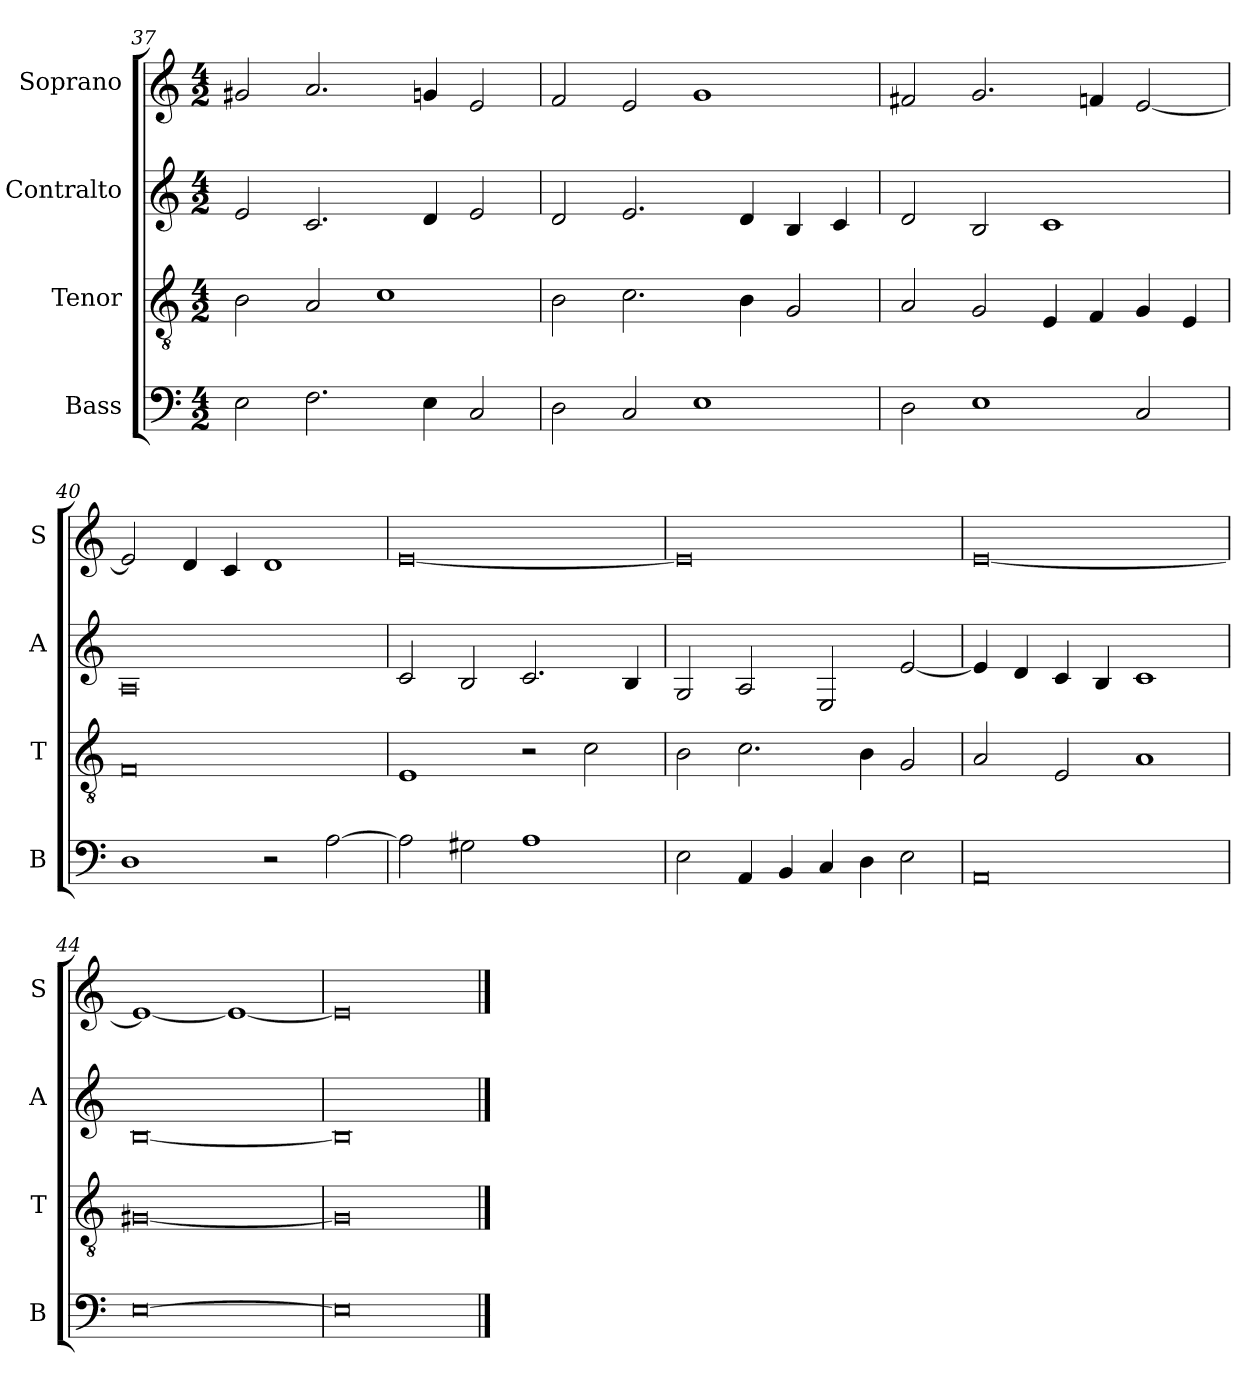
**kern	**kern	**kern	**kern
*part4	*part3	*part2	*part1
*staff4	*staff3	*staff2	*staff1
*I"Bass	*I"Tenor	*I"Contralto	*I"Soprano
*I'B	*I'T	*I'A	*I'S
*clefF4	*clefGv2	*clefG2	*clefG2
*k[]	*k[]	*k[]	*k[]
*E:phr	*E:phr	*E:phr	*E:phr
*M4/2	*M4/2	*M4/2	*M4/2
=37	=37	=37	=37
2E	2B	2e	2g#X
2.F	2A	2.c	2.a
.	1c	.	.
4E	.	4d	4gn
2C	.	2e	2e
=38	=38	=38	=38
2D	2B	2d	2f
2C	2.c	2.e	2e
1E	.	.	1g
.	4B	4d	.
.	2G	4B	.
.	.	4c	.
=39	=39	=39	=39
2D	2A	2d	2f#X
1E	2G	2B	2.g
.	4E	1c	.
.	4F	.	4fn
2C	4G	.	[2e
.	4E	.	.
=40	=40	=40	=40
1D	0F	0A	2e]
.	.	.	4d
.	.	.	4c
2r	.	.	1d
[2A	.	.	.
=41	=41	=41	=41
2A]	1E	2c	[0e
2G#X	.	2B	.
1A	2r	2.c	.
.	2c	.	.
.	.	4B	.
=42	=42	=42	=42
2E	2B	2G	0e]
4AA	2.c	2A	.
4BB	.	.	.
4C	.	2E	.
4D	4B	.	.
2E	2G	[2e	.
=43	=43	=43	=43
0AA	2A	4e]	[0e
.	.	4d	.
.	2E	4c	.
.	.	4B	.
.	1A	1c	.
=44	=44	=44	=44
[0E	[0G#X	[0B	1e_
.	.	.	1e_
=45	=45	=45	=45
0E]	0G#]	0B]	0e]
==	==	==	==
*-	*-	*-	*-
